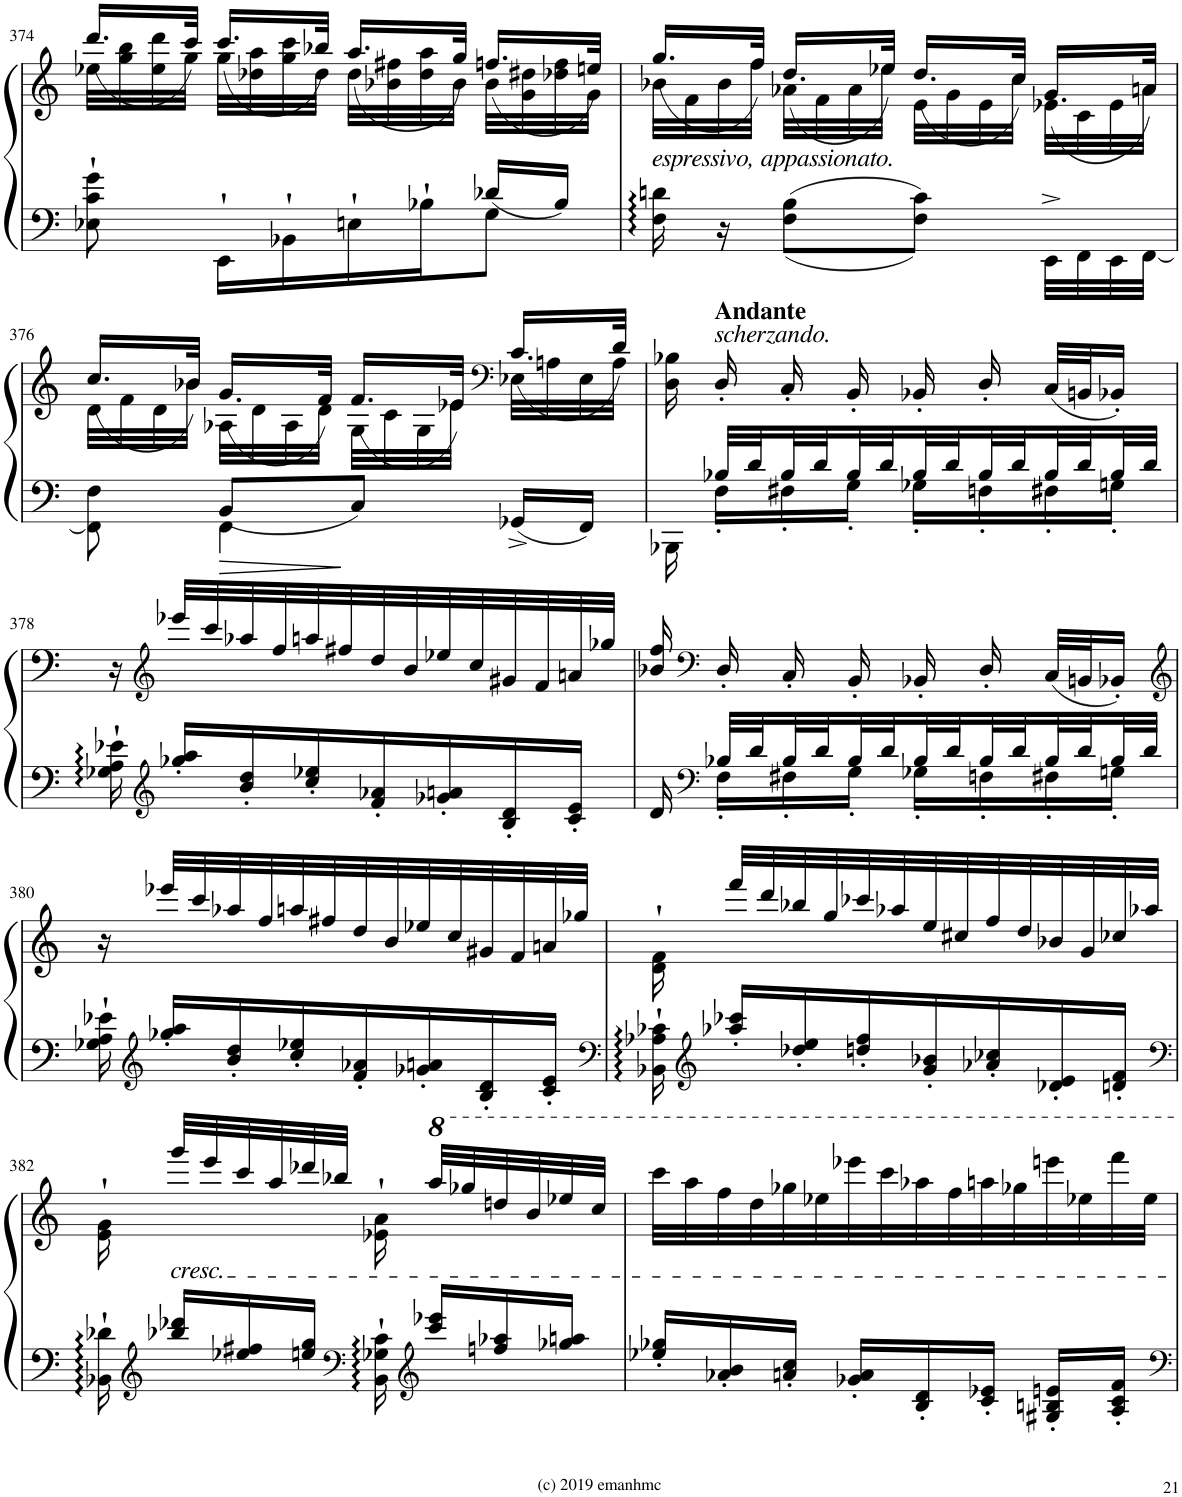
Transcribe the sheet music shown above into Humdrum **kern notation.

**kern	**kern
*part1	*part1
*staff2	*staff1
*I"Piano	*
*I'Pno.	*
!!LO:PB:g=z
*clefF4	*clefG2
*k[]	*k[]
*M2/4	*M2/4
=374	=374
*^	*^
8E-X\` 8c\` 8g\`	4.ryy	32ee-X\LLL	(16.ddd/LL
.	.	32gg\ 32bb\	.
.	.	32ee-\ 32ddd\	.
.	.	32gg\JJJ	32ccc/JJk)
16EE`\LL	.	32gg\LLL	(16.ccc/LL
.	.	32dd-X\ 32aa\	.
16BB-X`\	.	32gg\ 32ccc\	.
.	.	32dd-\JJJ	32bb-X/JJk)
16En`\	.	32dd-\LLL	(16.aa/LL
.	.	32b-X\ 32ff#X\	.
16B-X`\J	.	32dd-\ 32aa\	.
.	.	32b-\JJJ	32gg/JJk)
8G\J	16d-X/LL	32b-\LLL	(16.ffn/LL
.	.	32g\ 32dd#X\	.
.	16B-/JJ	32dd-X\ 32ff\	.
.	.	32g\JJJ	32een/JJk)
*v	*v	*	*
=375	=375	=375
!	!LO:TX:b:i:t=espressivo, appassionato.	!
16F\ 16dn\	32b-X\LLL	(16.gg/LL
.	32f\	.
16r	32b-\	.
.	32ff\JJJ	32ff/JJk)
8F\ 8B\L	32a-X\LLL	(16.dd/LL
.	32f\	.
.	32a-\	.
.	32ee-X\JJJ	32ee-/JJk)
8F\ 8c\J	32e\LLL	(16.dd/LL
.	32g\	.
.	32e\	.
.	32cc\JJJ	32cc/JJk)
32EE^\LLL	32e-X\LLL	(16.g/LL
32FF\	32c\	.
32EE\	32e-\	.
[<32FF\JJJ	32an\JJJ	32a/JJk)
!!LO:LB:g=z	!!
=376	=376	=376
*^	*	*
8FF\] 8F\	8ryy	32d\LLL	(16.cc/LL
.	.	32f\	.
.	.	32d\	.
.	.	32b-X\JJJ	32b-/JJk)
4FF\	8BB/L	32A-X\LLL	(16.g/LL
.	.	32d\	.
.	.	32A-\	.
.	.	32d\JJJ	32f/JJk)
.	8C/J	32G\LLL	(16.f/LL
.	.	32c\	.
.	.	32G\	.
.	.	32e-X\JJJ	32e-/JJk)
*	*	*clefF4	*
16GG-X^</LL	8ryy	32E-X\LLL	(16.c/LL
.	.	32An\	.
16FF/JJ	.	32E-\	.
.	.	32A\JJJ	32d/JJk)
*	*	*v	*v
=377	=377	=377
16BBB-X\	16ryy	16D\ 16B-X\
!	!	!LO:TX:a:i:t=scherzando.
!	!	!LO:TX:a:B:t=Andante
16F'<\LL	32B-X/LLL	16D'/
.	32d/J	.
16F#X'<\	32B-/L	16C'/
.	32d/J	.
16G'<\JJ	32B-/L	16BB'/
.	32d/J	.
16G-X'<\LL	32B-/L	16BB-X'/
.	32d/J	.
16Fn'<\	32B-/L	16D'/
.	32d/J	.
16F#X'<\	32B-/L	(32C/LLL
.	32d/J	32BBn/J
16Gn'<\JJ	32B-/L	16BB-X'/JJ)
.	32d/JJJ	.
*v	*v	*
!!LO:LB:g=z
=378	=378
16G-X\` 16A\` 16e-X\`	16r
*clefG2	*clefG2
16gg-X/' 16aa/'LL	32eee-X/LLL
.	32ccc/
16b/' 16dd/'	32aa-X/
.	32ff/
16cc/' 16ee-X/'	32aan/
.	32ff#X/
16f/' 16a-X/'	32dd/
.	32b/
16g-X/' 16an/'	32ee-X/
.	32cc/
16B/' 16d/'	32g#X/
.	32f/
16c/' 16e-/'JJ	32an/
.	32gg-X/JJJ
=379	=379
*^	*
16d/	16ryy	16b-X/ 16ff/
*clefF4	*	*clefF4
16F'<\LL	32B-X/LLL	16D'/
.	32d/J	.
16F#X'<\	32B-/L	16C'/
.	32d/J	.
16G'<\JJ	32B-/L	16BB'/
.	32d/J	.
16G-X'<\LL	32B-/L	16BB-X'/
.	32d/J	.
16Fn'<\	32B-/L	16D'/
.	32d/J	.
16F#X'<\	32B-/L	(32C/LLL
.	32d/J	32BBn/J
16Gn'<\JJ	32B-/L	16BB-X'/JJ)
.	32d/JJJ	.
*v	*v	*
!!LO:LB:g=z
=380	=380
*	*clefG2
16G-X\` 16A\` 16e-X\`	16r
*clefG2	*
16gg-X/' 16aa/'LL	32eee-X/LLL
.	32ccc/
16b/' 16dd/'	32aa-X/
.	32ff/
16cc/' 16ee-X/'	32aan/
.	32ff#X/
16f/' 16a-X/'	32dd/
.	32b/
16g-X/' 16an/'	32ee-X/
.	32cc/
16B/' 16d/'	32g#X/
.	32f/
16c/' 16e-/'JJ	32an/
.	32gg-X/JJJ
=381	=381
*clefF4	*
16BB-X\` 16A-X\` 16c-X\`	16d\` 16f\`
*clefG2	*
16aa-X/' 16ccc-X/'LL	32fff/LLL
.	32ddd/
16dd-X/' 16ee/'	32bb-X/
.	32gg/
16ddn/' 16ff/'	32ccc-X/
.	32aa-X/
16g/' 16b-X/'	32ee/
.	32cc#X/
16a-X/' 16cc-X/'	32ff/
.	32dd/
16d-X/' 16e/'	32b-X/
.	32g/
16dn/' 16f/'JJ	32cc-X/
.	32aa-X/JJJ
!!LO:LB:g=z
=382	=382
*clefF4	*
16BB-X\` 16d-X\`	16e\` 16g\`
*clefG2	*
!	!LO:TX:b:i:t=cresc.
16bb-X/ 16ddd-X/LL	32ggg/LLL
.	32eee/
16ee-X/ 16ff#X/	32ccc/
.	32aa/
16een/ 16gg/JJ	32ddd-X/
.	32bb-X/JJJ
*clefF4	*
16BB-\` 16G-X\` 16c\`	16e-X\` 16a\`
*clefG2	*
16ccc/ 16eee-X/LL	32aaa/LLL
.	32ggg-X/
16ffn/ 16aa-X/	32dddn/
.	32bb/
16gg-X/ 16aan/JJ	32eee-X/
.	32ccc/JJJ
=383	=383
16ee-X/' 16gg-X/'LL	32cccc\LLL
.	32aaa\
16a-X/' 16b/'	32fff\
.	32ddd\
16an/' 16cc/'JJ	32ggg-X\
.	32eee-X\
16g-X/' 16a/'LL	32eeee-X\
.	32cccc\
16B/' 16d/'	32aaa-X\
.	32fff\
16c/' 16e-X/'JJ	32aaan\
.	32ggg-X\
16G#X/' 16Bn/' 16en/'LL	32eeeen\
.	32eee-X\
16A/' 16c/' 16f/'JJ	32ffff\
.	32eee-\JJJ
=	=
*-	*-
